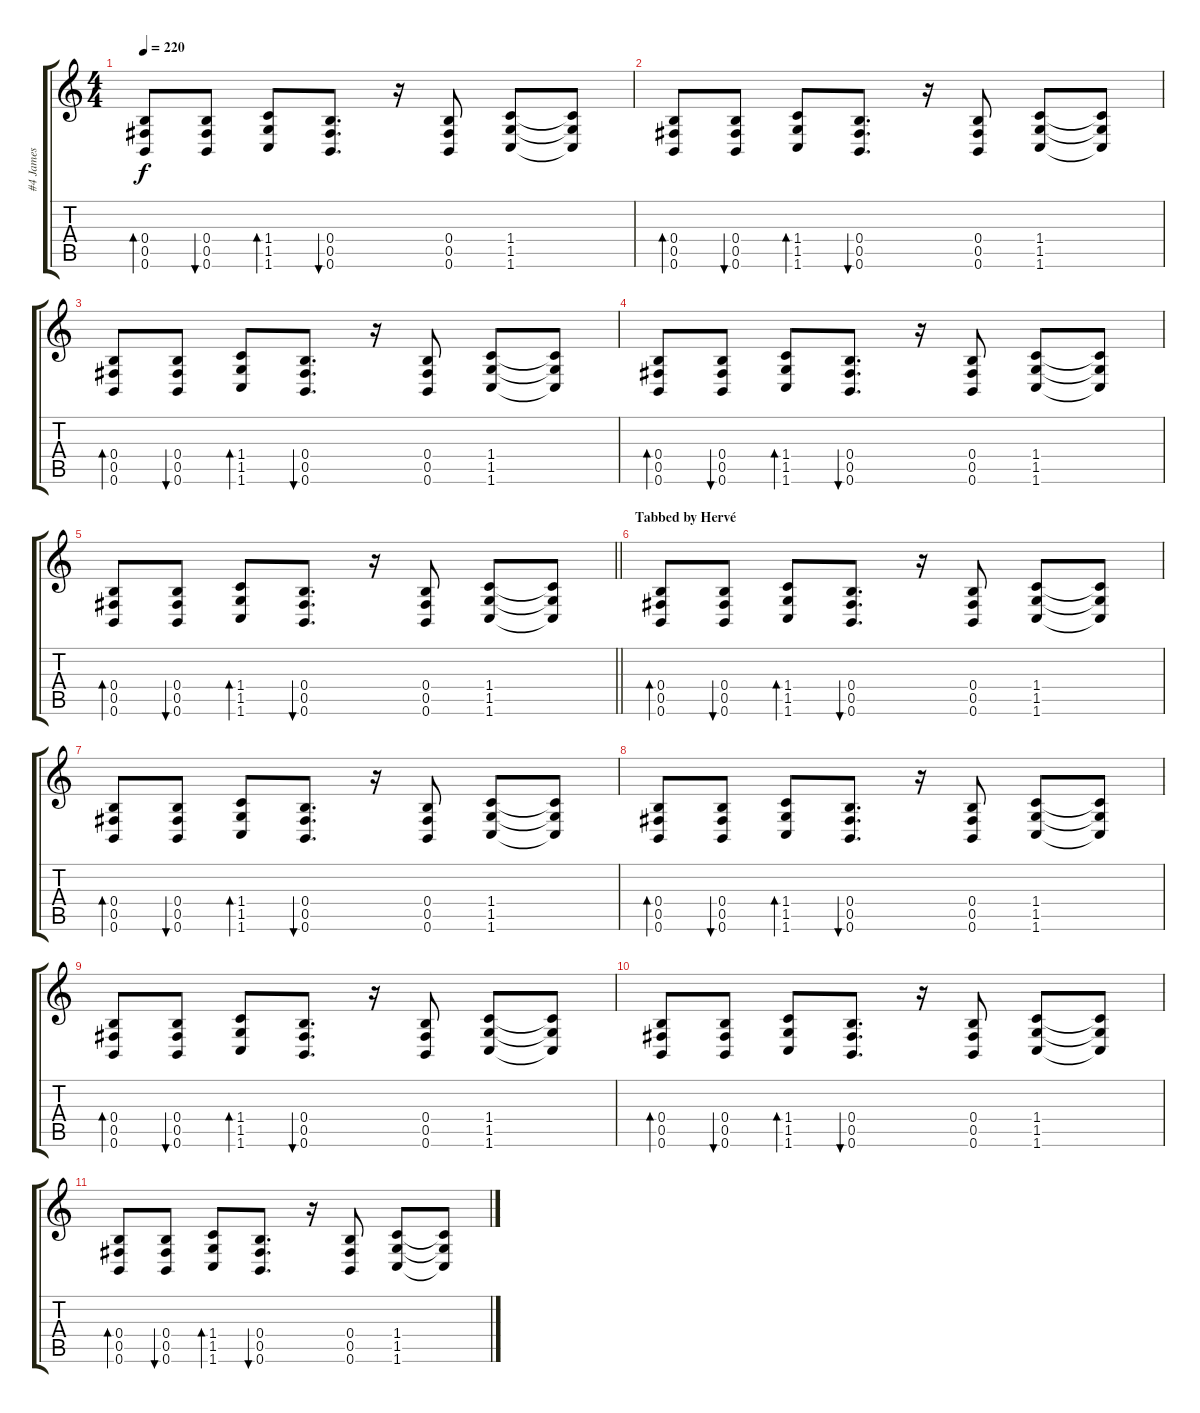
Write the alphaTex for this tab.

\track ("#4 James" "#4 James") {instrument overdrivenguitar}
\staff {score tabs}
\tuning (E4 B3 G3 B2 Gb2 B1) {hide}
\ts (4 4)
\tempo 220
\clef g2
\ks c
(0.4 0.5 0.6).8{bd 120 dy f} (0.4 0.5 0.6).8{bu 120} (1.4 1.5 1.6).8{bd 120} (0.4 0.5 0.6).8{d bu 120} r.16 (0.4 0.5 0.6).8 (1.4 1.5 1.6).8 (1.4{t} 1.5{t} 1.6{t}).8 |
(0.4 0.5 0.6).8{bd 120} (0.4 0.5 0.6).8{bu 120} (1.4 1.5 1.6).8{bd 120} (0.4 0.5 0.6).8{d bu 120} r.16 (0.4 0.5 0.6).8 (1.4 1.5 1.6).8 (1.4{t} 1.5{t} 1.6{t}).8 |
(0.4 0.5 0.6).8{bd 120} (0.4 0.5 0.6).8{bu 120} (1.4 1.5 1.6).8{bd 120} (0.4 0.5 0.6).8{d bu 120} r.16 (0.4 0.5 0.6).8 (1.4 1.5 1.6).8 (1.4{t} 1.5{t} 1.6{t}).8 |
(0.4 0.5 0.6).8{bd 120} (0.4 0.5 0.6).8{bu 120} (1.4 1.5 1.6).8{bd 120} (0.4 0.5 0.6).8{d bu 120} r.16 (0.4 0.5 0.6).8 (1.4 1.5 1.6).8 (1.4{t} 1.5{t} 1.6{t}).8 |
\barLineRight lightlight
(0.4 0.5 0.6).8{bd 120} (0.4 0.5 0.6).8{bu 120} (1.4 1.5 1.6).8{bd 120} (0.4 0.5 0.6).8{d bu 120} r.16 (0.4 0.5 0.6).8 (1.4 1.5 1.6).8 (1.4{t} 1.5{t} 1.6{t}).8 |
\section ("" "Tabbed by Hervé")
(0.4 0.5 0.6).8{bd 120} (0.4 0.5 0.6).8{bu 120} (1.4 1.5 1.6).8{bd 120} (0.4 0.5 0.6).8{d bu 120} r.16 (0.4 0.5 0.6).8 (1.4 1.5 1.6).8 (1.4{t} 1.5{t} 1.6{t}).8 |
(0.4 0.5 0.6).8{bd 120} (0.4 0.5 0.6).8{bu 120} (1.4 1.5 1.6).8{bd 120} (0.4 0.5 0.6).8{d bu 120} r.16 (0.4 0.5 0.6).8 (1.4 1.5 1.6).8 (1.4{t} 1.5{t} 1.6{t}).8 |
(0.4 0.5 0.6).8{bd 120} (0.4 0.5 0.6).8{bu 120} (1.4 1.5 1.6).8{bd 120} (0.4 0.5 0.6).8{d bu 120} r.16 (0.4 0.5 0.6).8 (1.4 1.5 1.6).8 (1.4{t} 1.5{t} 1.6{t}).8 |
(0.4 0.5 0.6).8{bd 120} (0.4 0.5 0.6).8{bu 120} (1.4 1.5 1.6).8{bd 120} (0.4 0.5 0.6).8{d bu 120} r.16 (0.4 0.5 0.6).8 (1.4 1.5 1.6).8 (1.4{t} 1.5{t} 1.6{t}).8 |
(0.4 0.5 0.6).8{bd 120} (0.4 0.5 0.6).8{bu 120} (1.4 1.5 1.6).8{bd 120} (0.4 0.5 0.6).8{d bu 120} r.16 (0.4 0.5 0.6).8 (1.4 1.5 1.6).8 (1.4{t} 1.5{t} 1.6{t}).8 |
(0.4 0.5 0.6).8{bd 120} (0.4 0.5 0.6).8{bu 120} (1.4 1.5 1.6).8{bd 120} (0.4 0.5 0.6).8{d bu 120} r.16 (0.4 0.5 0.6).8 (1.4 1.5 1.6).8 (1.4{t} 1.5{t} 1.6{t}).8
